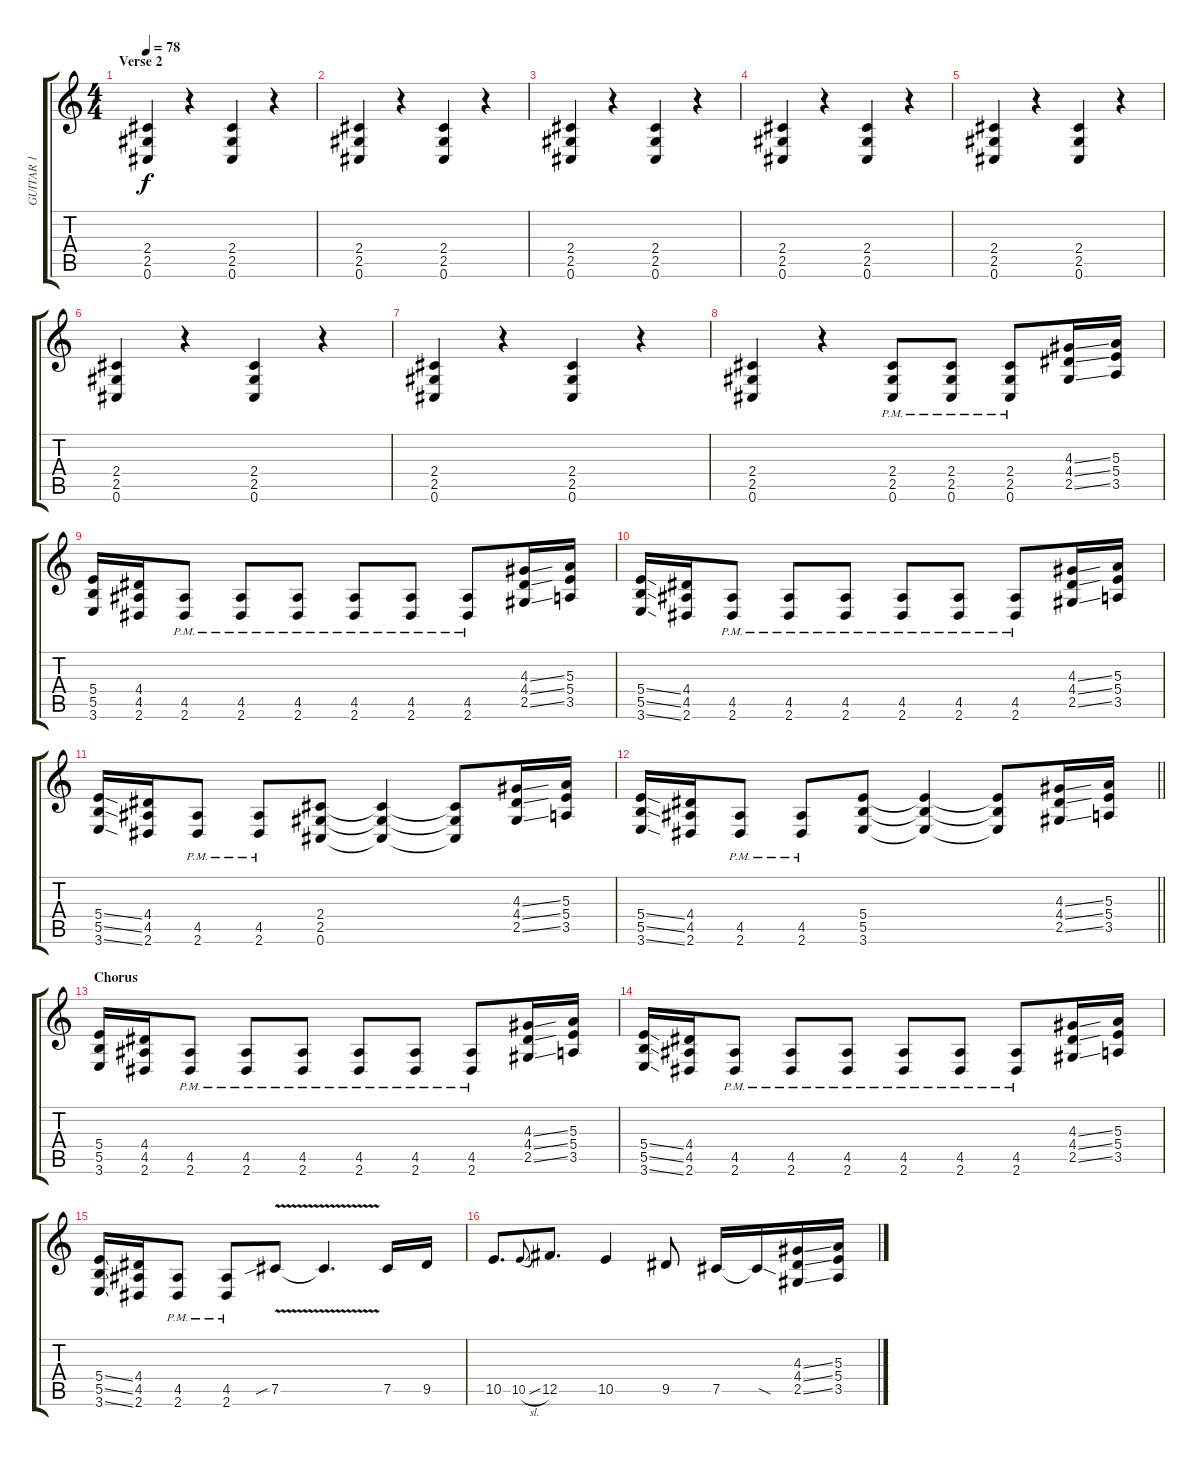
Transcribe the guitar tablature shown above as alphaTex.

\track ("GUITAR 1" "GUITAR 1") {instrument overdrivenguitar}
\staff {score tabs}
\tuning (Db4 Ab3 E3 B2 Gb2 Db2) {hide}
\ts (4 4)
\section ("" "Verse 2")
\tempo 78
\clef g2
\ks c
(2.4 2.5 0.6).4{dy f} r.4 (2.4 2.5 0.6).4 r.4 |
(2.4 2.5 0.6).4 r.4 (2.4 2.5 0.6).4 r.4 |
(2.4 2.5 0.6).4 r.4 (2.4 2.5 0.6).4 r.4 |
(2.4 2.5 0.6).4 r.4 (2.4 2.5 0.6).4 r.4 |
(2.4 2.5 0.6).4 r.4 (2.4 2.5 0.6).4 r.4 |
(2.4 2.5 0.6).4 r.4 (2.4 2.5 0.6).4 r.4 |
(2.4 2.5 0.6).4 r.4 (2.4 2.5 0.6).4 r.4 |
(2.4 2.5 0.6).4 r.4 (2.4{pm} 2.5{pm} 0.6{pm}).8 (2.4{pm} 2.5{pm} 0.6{pm}).8 (2.4{pm} 2.5{pm} 0.6{pm}).8 (4.3{ss} 4.4{ss} 2.5{ss}).16 (5.3 5.4 3.5).16 |
(5.4 5.5 3.6).16 (4.4 4.5 2.6).16 (4.5{pm} 2.6{pm}).8 (4.5{pm} 2.6{pm}).8 (4.5{pm} 2.6{pm}).8 (4.5{pm} 2.6{pm}).8 (4.5{pm} 2.6{pm}).8 (4.5{pm} 2.6{pm}).8 (4.3{ss} 4.4{ss} 2.5{ss}).16 (5.3 5.4 3.5).16 |
(5.4{ss} 5.5{ss} 3.6{ss}).16 (4.4 4.5 2.6).16 (4.5{pm} 2.6{pm}).8 (4.5{pm} 2.6{pm}).8 (4.5{pm} 2.6{pm}).8 (4.5{pm} 2.6{pm}).8 (4.5{pm} 2.6{pm}).8 (4.5{pm} 2.6{pm}).8 (4.3{ss} 4.4{ss} 2.5{ss}).16 (5.3 5.4 3.5).16 |
(5.4{ss} 5.5{ss} 3.6{ss}).16 (4.4 4.5 2.6).16 (4.5{pm} 2.6{pm}).8 (4.5{pm} 2.6{pm}).8 (2.4 2.5 0.6).8 (2.4{t} 2.5{t} 0.6{t}).4 (2.4{t} 2.5{t} 0.6{t}).8 (4.3{ss} 4.4{ss} 2.5{ss}).16 (5.3 5.4 3.5).16 |
\barLineRight lightlight
(5.4{ss} 5.5{ss} 3.6{ss}).16 (4.4 4.5 2.6).16 (4.5{pm} 2.6{pm}).8 (4.5{pm} 2.6{pm}).8 (5.4 5.5 3.6).8 (5.4{t} 5.5{t} 3.6{t}).4 (5.4{t} 5.5{t} 3.6{t}).8 (4.3{ss} 4.4{ss} 2.5{ss}).16 (5.3 5.4 3.5).16 |
\section ("" "Chorus")
(5.4 5.5 3.6).16 (4.4 4.5 2.6).16 (4.5{pm} 2.6{pm}).8 (4.5{pm} 2.6{pm}).8 (4.5{pm} 2.6{pm}).8 (4.5{pm} 2.6{pm}).8 (4.5{pm} 2.6{pm}).8 (4.5{pm} 2.6{pm}).8 (4.3{ss} 4.4{ss} 2.5{ss}).16 (5.3 5.4 3.5).16 |
(5.4{ss} 5.5{ss} 3.6{ss}).16 (4.4 4.5 2.6).16 (4.5{pm} 2.6{pm}).8 (4.5{pm} 2.6{pm}).8 (4.5{pm} 2.6{pm}).8 (4.5{pm} 2.6{pm}).8 (4.5{pm} 2.6{pm}).8 (4.5{pm} 2.6{pm}).8 (4.3{ss} 4.4{ss} 2.5{ss}).16 (5.3 5.4 3.5).16 |
(5.4{ss} 5.5{ss} 3.6{ss}).16 (4.4 4.5 2.6).16 (4.5{pm} 2.6{pm}).8 (4.5{pm} 2.6{pm}).8 7.5{v sib}.8 7.5{t}.4{d} 7.5.16 9.5.16 |
10.5.8{d} 10.5{sl}.8{gr onbeat} 12.5.8{d} 10.5.4 9.5.8 7.5.16 7.5{sod t}.16 (4.3{ss} 4.4{ss} 2.5{ss}).16 (5.3 5.4 3.5).16
